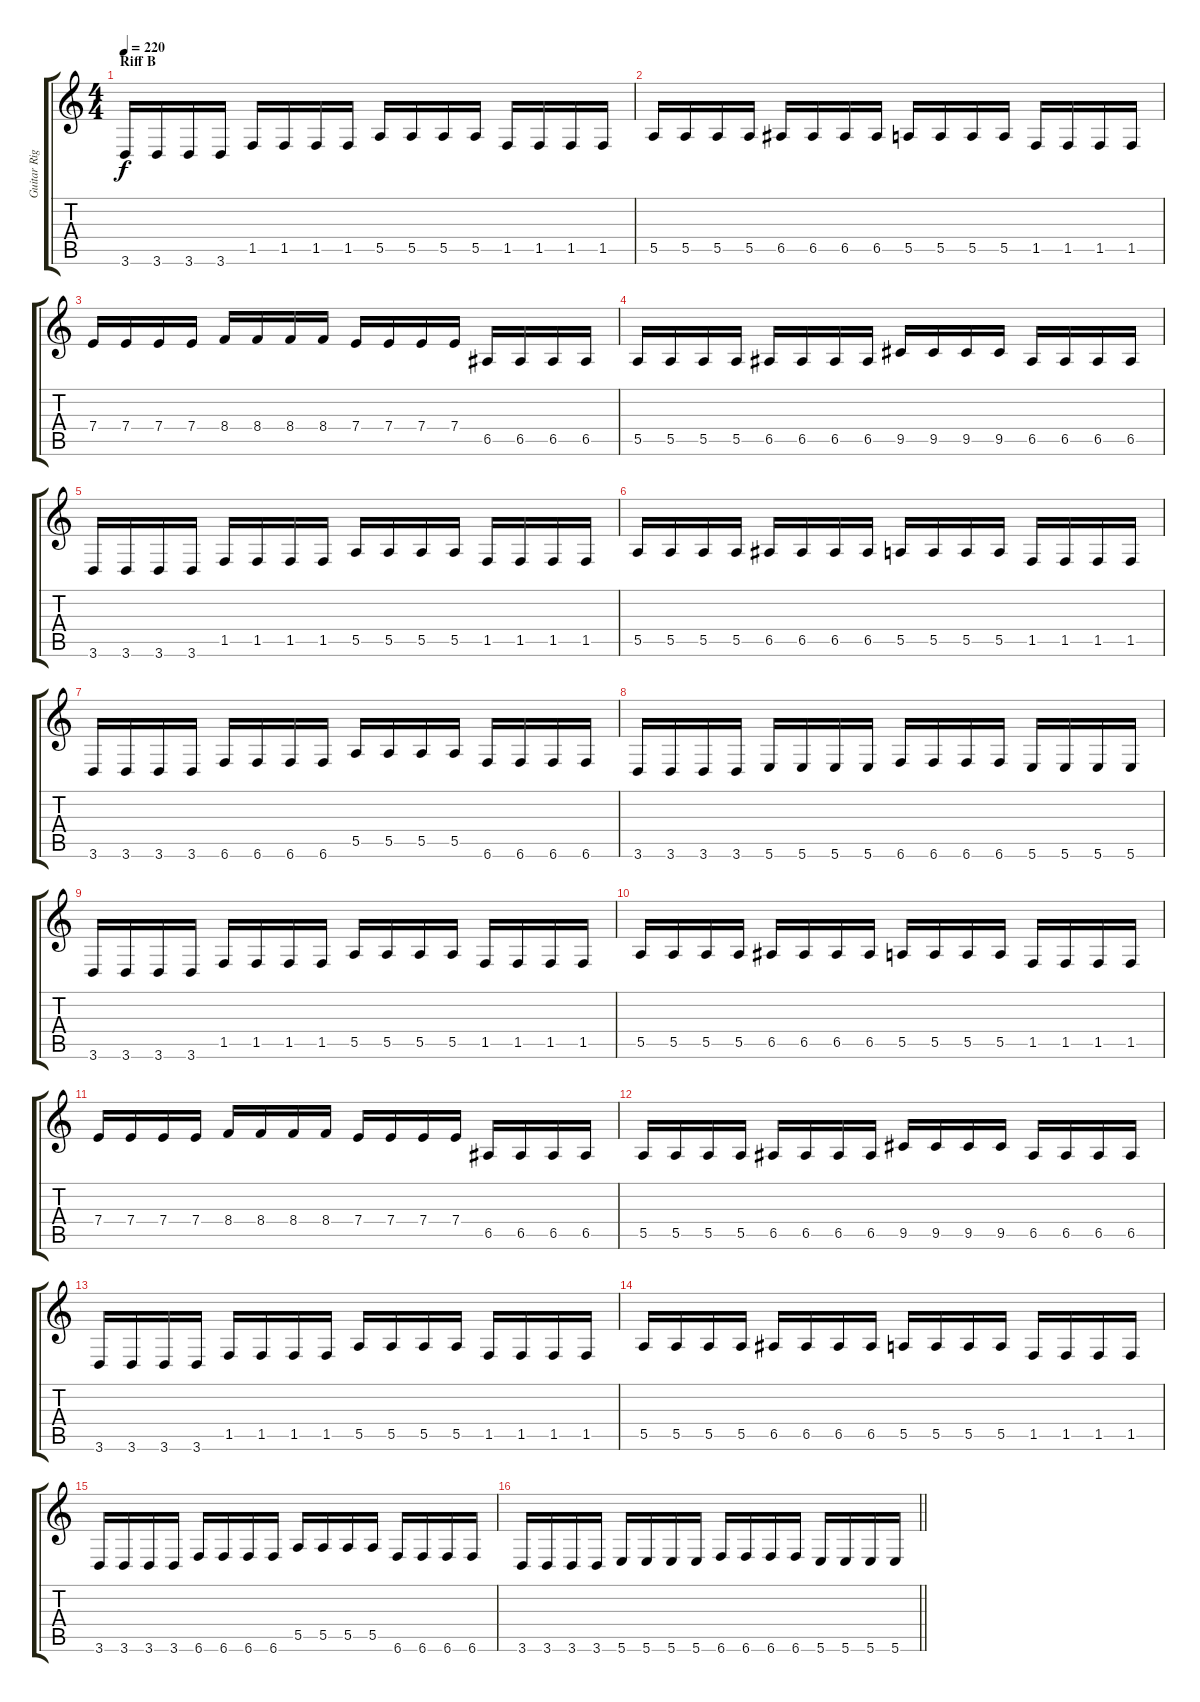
\track ("Guitar Right" "Guitar Rig") {instrument distortionguitar}
\staff {score tabs}
\tuning (B3 Gb3 D3 A2 E2 B1) {hide}
\ts (4 4)
\section ("" "Riff B")
\tempo 220
\clef g2
\ks c
3.6.16{dy f} 3.6.16 3.6.16 3.6.16 1.5.16 1.5.16 1.5.16 1.5.16 5.5.16 5.5.16 5.5.16 5.5.16 1.5.16 1.5.16 1.5.16 1.5.16 |
5.5.16 5.5.16 5.5.16 5.5.16 6.5.16 6.5.16 6.5.16 6.5.16 5.5.16 5.5.16 5.5.16 5.5.16 1.5.16 1.5.16 1.5.16 1.5.16 |
7.4.16 7.4.16 7.4.16 7.4.16 8.4.16 8.4.16 8.4.16 8.4.16 7.4.16 7.4.16 7.4.16 7.4.16 6.5.16 6.5.16 6.5.16 6.5.16 |
5.5.16 5.5.16 5.5.16 5.5.16 6.5.16 6.5.16 6.5.16 6.5.16 9.5.16 9.5.16 9.5.16 9.5.16 6.5.16 6.5.16 6.5.16 6.5.16 |
3.6.16 3.6.16 3.6.16 3.6.16 1.5.16 1.5.16 1.5.16 1.5.16 5.5.16 5.5.16 5.5.16 5.5.16 1.5.16 1.5.16 1.5.16 1.5.16 |
5.5.16 5.5.16 5.5.16 5.5.16 6.5.16 6.5.16 6.5.16 6.5.16 5.5.16 5.5.16 5.5.16 5.5.16 1.5.16 1.5.16 1.5.16 1.5.16 |
3.6.16 3.6.16 3.6.16 3.6.16 6.6.16 6.6.16 6.6.16 6.6.16 5.5.16 5.5.16 5.5.16 5.5.16 6.6.16 6.6.16 6.6.16 6.6.16 |
3.6.16 3.6.16 3.6.16 3.6.16 5.6.16 5.6.16 5.6.16 5.6.16 6.6.16 6.6.16 6.6.16 6.6.16 5.6.16 5.6.16 5.6.16 5.6.16 |
3.6.16 3.6.16 3.6.16 3.6.16 1.5.16 1.5.16 1.5.16 1.5.16 5.5.16 5.5.16 5.5.16 5.5.16 1.5.16 1.5.16 1.5.16 1.5.16 |
5.5.16 5.5.16 5.5.16 5.5.16 6.5.16 6.5.16 6.5.16 6.5.16 5.5.16 5.5.16 5.5.16 5.5.16 1.5.16 1.5.16 1.5.16 1.5.16 |
7.4.16 7.4.16 7.4.16 7.4.16 8.4.16 8.4.16 8.4.16 8.4.16 7.4.16 7.4.16 7.4.16 7.4.16 6.5.16 6.5.16 6.5.16 6.5.16 |
5.5.16 5.5.16 5.5.16 5.5.16 6.5.16 6.5.16 6.5.16 6.5.16 9.5.16 9.5.16 9.5.16 9.5.16 6.5.16 6.5.16 6.5.16 6.5.16 |
3.6.16 3.6.16 3.6.16 3.6.16 1.5.16 1.5.16 1.5.16 1.5.16 5.5.16 5.5.16 5.5.16 5.5.16 1.5.16 1.5.16 1.5.16 1.5.16 |
5.5.16 5.5.16 5.5.16 5.5.16 6.5.16 6.5.16 6.5.16 6.5.16 5.5.16 5.5.16 5.5.16 5.5.16 1.5.16 1.5.16 1.5.16 1.5.16 |
3.6.16 3.6.16 3.6.16 3.6.16 6.6.16 6.6.16 6.6.16 6.6.16 5.5.16 5.5.16 5.5.16 5.5.16 6.6.16 6.6.16 6.6.16 6.6.16 |
\barLineRight lightlight
3.6.16 3.6.16 3.6.16 3.6.16 5.6.16 5.6.16 5.6.16 5.6.16 6.6.16 6.6.16 6.6.16 6.6.16 5.6.16 5.6.16 5.6.16 5.6.16
